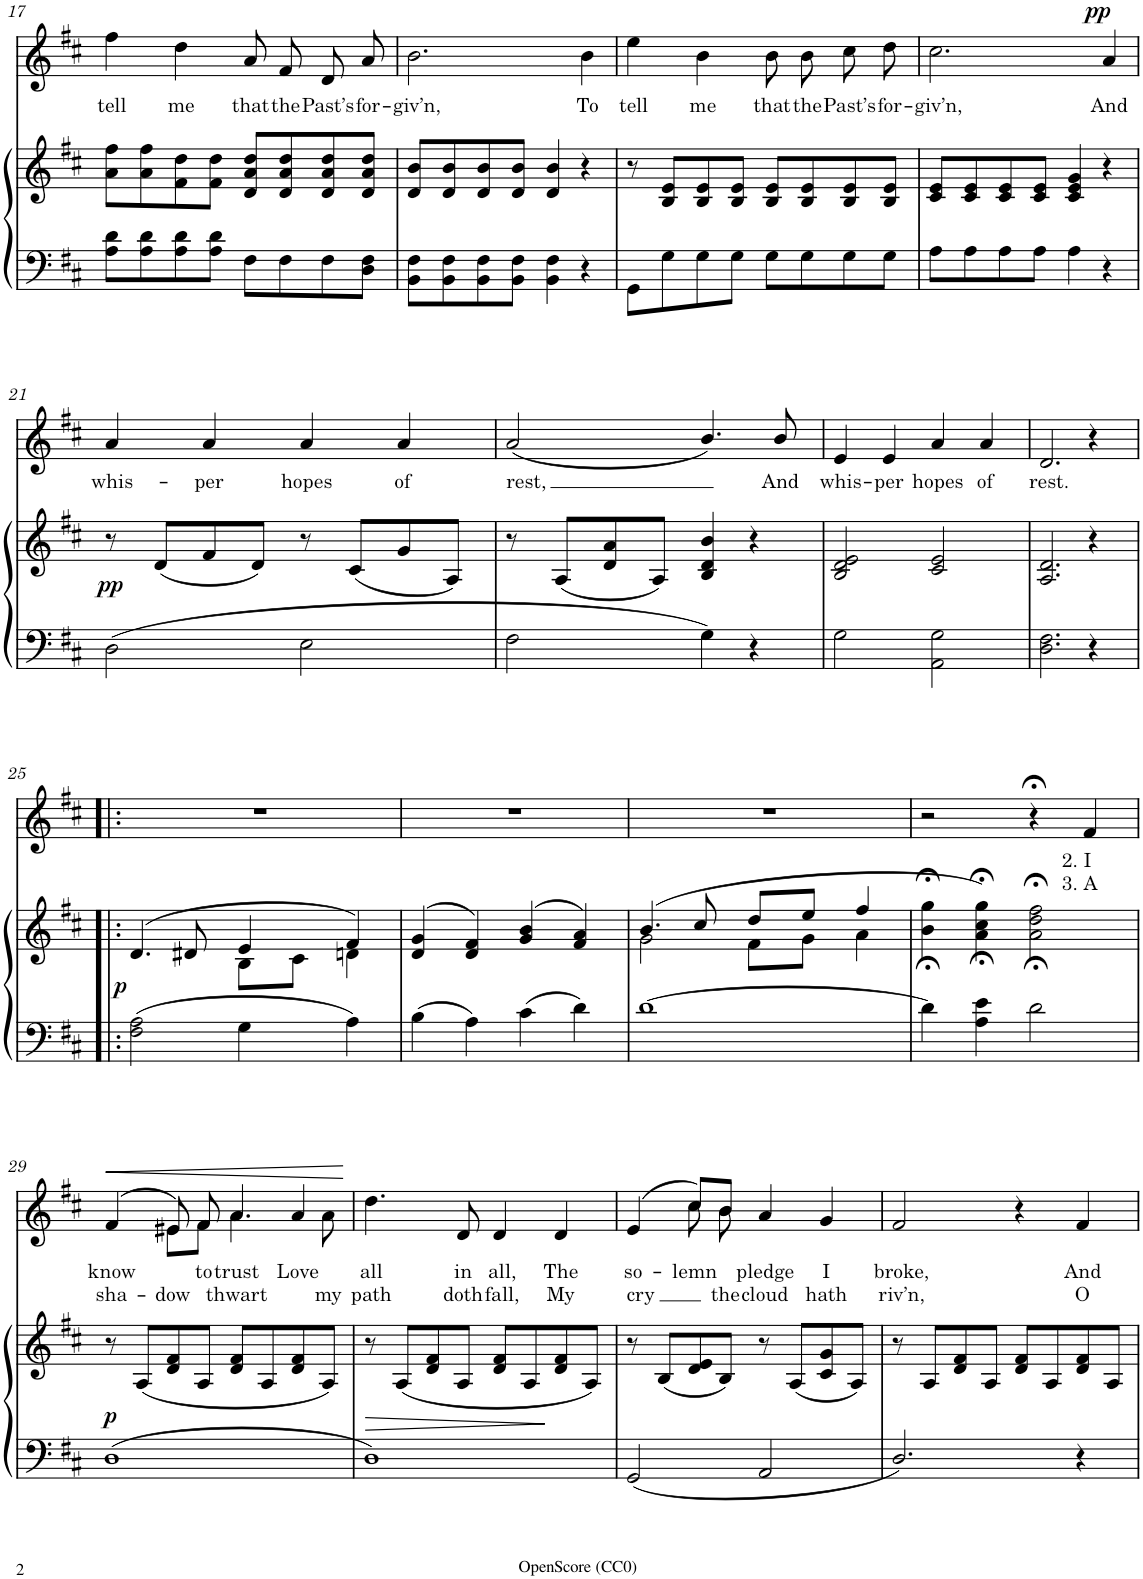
**kern	**kern	**dynam	**kern	**text	**text	**dynam
*part2	*part2	*part2	*part1	*part1	*part1	*part1
*staff3	*staff2	*staff2/3	*staff1	*staff1	*staff1	*staff1
*I"Piano	*	*	*I"Voice	*	*	*
*I'Pno	*	*	*	*	*	*
!!LO:PB:g=z
*clefF4	*clefG2	*	*clefG2	*	*	*
*k[f#c#]	*k[f#c#]	*	*k[f#c#]	*	*	*
*M2/2	*M2/2	*	*M2/2	*	*	*
*met(c|)	*met(c|)	*	*met(c|)	*	*	*
=17	=17	=17	=17	=17	=17	=17
!	!	!	!	!LO:LY:b	!	!
8A\ 8d\L	8a\ 8ff#\L	.	4ff#\	tell	.	.
8A\ 8d\	8a\ 8ff#\	.	.	.	.	.
!	!	!	!	!LO:LY:b	!	!
8A\ 8d\	8f#\ 8dd\	.	4dd\	me	.	.
8A\ 8d\J	8f#\ 8dd\J	.	.	.	.	.
!	!	!	!	!LO:LY:b	!	!
8F#\L	8d/ 8a/ 8dd/L	.	8a/	that	.	.
!	!	!	!	!LO:LY:b	!	!
8F#\	8d/ 8a/ 8dd/	.	8f#/	the	.	.
!	!	!	!	!LO:LY:b	!	!
8F#\	8d/ 8a/ 8dd/	.	8d/	Past’s	.	.
!	!	!	!	!LO:LY:b	!	!
8D\ 8F#\J	8d/ 8a/ 8dd/J	.	8a/	for-	.	.
=18	=18	=18	=18	=18	=18	=18
!	!	!	!	!LO:LY:b	!	!
8BB\ 8F#\L	8d/ 8b/L	.	2.b\	-giv’n,	.	.
8BB\ 8F#\	8d/ 8b/	.	.	.	.	.
8BB\ 8F#\	8d/ 8b/	.	.	.	.	.
8BB\ 8F#\J	8d/ 8b/J	.	.	.	.	.
4BB\ 4F#\	4d/ 4b/	.	.	.	.	.
!	!	!	!	!LO:LY:b	!	!
4r	4r	.	4b\	To	.	.
=19	=19	=19	=19	=19	=19	=19
!	!	!	!	!LO:LY:b	!	!
8GG\L	8r	.	4ee\	tell	.	.
8G\	8B/ 8e/L	.	.	.	.	.
!	!	!	!	!LO:LY:b	!	!
8G\	8B/ 8e/	.	4b\	me	.	.
8G\J	8B/ 8e/J	.	.	.	.	.
!	!	!	!	!LO:LY:b	!	!
8G\L	8B/ 8e/L	.	8b\	that	.	.
!	!	!	!	!LO:LY:b	!	!
8G\	8B/ 8e/	.	8b\	the	.	.
!	!	!	!	!LO:LY:b	!	!
8G\	8B/ 8e/	.	8cc#\	Past’s	.	.
!	!	!	!	!LO:LY:b	!	!
8G\J	8B/ 8e/J	.	8dd\	for-	.	.
=20	=20	=20	=20	=20	=20	=20
!	!	!	!	!LO:LY:b	!	!
8A\L	8c#/ 8e/L	.	2.cc#\	-giv’n,	.	.
8A\	8c#/ 8e/	.	.	.	.	.
8A\	8c#/ 8e/	.	.	.	.	.
8A\J	8c#/ 8e/J	.	.	.	.	.
4A\	4c#/ 4e/ 4g/	.	.	.	.	.
!	!	!	!	!LO:LY:b	!	!LO:DY:a
4r	4r	.	4a/	And	.	pp
!!LO:LB:g=z
=21	=21	=21	=21	=21	=21	=21
!	!	!LO:DY:b	!	!LO:LY:b	!	!
2D\	8r	pp	4a/	whis-	.	.
.	(8d/L	.	.	.	.	.
!	!	!	!	!LO:LY:b	!	!
.	8f#/	.	4a/	-per	.	.
.	8d/J)	.	.	.	.	.
!	!	!	!	!LO:LY:b	!	!
2E\	8r	.	4a/	hopes	.	.
.	(8c#/L	.	.	.	.	.
!	!	!	!	!LO:LY:b	!	!
.	8g/	.	4a/	of	.	.
.	8A/J)	.	.	.	.	.
=22	=22	=22	=22	=22	=22	=22
!	!	!	!	!LO:LY:b	!	!
2F#\	8r	.	(2a/	rest,	.	.
.	(8A/L	.	.	.	.	.
.	8d/ 8a/	.	.	.	.	.
.	8A/J)	.	.	.	.	.
4G\	4B/ 4d/ 4b/	.	4.b/)	.	.	.
4r	4r	.	.	.	.	.
!	!	!	!	!LO:LY:b	!	!
.	.	.	8b/	And	.	.
=23	=23	=23	=23	=23	=23	=23
!	!	!	!	!LO:LY:b	!	!
2G\	2B/ 2d/ 2e/	.	4e/	whis-	.	.
!	!	!	!	!LO:LY:b	!	!
.	.	.	4e/	-per	.	.
!	!	!	!	!LO:LY:b	!	!
2AA\ 2G\	2c#/ 2e/	.	4a/	hopes	.	.
!	!	!	!	!LO:LY:b	!	!
.	.	.	4a/	of	.	.
=24	=24	=24	=24	=24	=24	=24
!	!	!	!	!LO:LY:b	!	!
2.D\ 2.F#\	2.A/ 2.d/	.	2.d/	rest.	.	.
4r	4r	.	4r	.	.	.
!!LO:LB:g=z
=25!|:	=25!|:	=25!|:	=25!|:	=25!|:	=25!|:	=25!|:
*	*^	*	*	*	*	*
!	!	!	!LO:DY:b	!	!	!	!
2F#\ 2A\	(4.d/	2ryy	p	1r	.	.	.
.	8d#X/	.	.	.	.	.	.
4G\	4e/	8B\L	.	.	.	.	.
.	.	8c#\J	.	.	.	.	.
4A\	4f#/)	4dn\	.	.	.	.	.
*	*v	*v	*	*	*	*	*
=26	=26	=26	=26	=26	=26	=26
4B\	(>4d/ 4g/	.	1r	.	.	.
4A\	4d/ 4f#/)	.	.	.	.	.
4c#\	(>4g/ 4b/	.	.	.	.	.
4d\	4f#/ 4a/)	.	.	.	.	.
=27	=27	=27	=27	=27	=27	=27
*	*^	*	*	*	*	*
[1d	(4.b/	2g\	.	1r	.	.	.
.	8cc#/	.	.	.	.	.	.
.	8dd/L	8f#\L	.	.	.	.	.
.	8ee/J	8g\J	.	.	.	.	.
.	4ff#/	4a\	.	.	.	.	.
*	*v	*v	*	*	*	*	*
=28	=28	=28	=28	=28	=28	=28
4d;<\]	4b\;< 4gg\;<	.	2r	.	.	.
4A\;< 4e\;<	4a\;< 4cc#\;< 4gg\;<)	.	.	.	.	.
2d;<\	2a\;< 2dd\;< 2ff#\;<	.	4r;<	.	.	.
!	!	!	!	!LO:LY:b	!LO:LY:b	!
.	.	.	4f#/	2. I	3. A	.
!!LO:LB:g=z
=29	=29	=29	=29	=29	=29	=29
!	!	!LO:DY:b	!	!LO:LY:b	!LO:LY:b	!LO:HP:b
*	*	*	*^	*	*	*
1D	8r	p	(>4f#/	4ryy	know	sha-	<
.	(8A/L	.	.	.	.	.	.
!	!	!	!	!	!	!LO:LY:b	!
.	8d/ 8f#/	.	8e#X/)	8e#\L	.	-dow	.
!	!	!	!	!	!LO:LY:b	!	!
.	8A/J	.	8f#/	8f#\J	to	.	.
!	!	!	!LO:N:head=solid	!LO:N:head=solid	!LO:LY:b	!LO:LY:b	!
.	8d/ 8f#/L	.	4a/	4.a\	trust	thwart	.
.	8A/	.	.	.	.	.	.
!	!	!	!	!	!LO:LY:b	!	!
.	8d/ 8f#/	.	4a/	.	Love	.	.
!	!	!	!	!	!	!LO:LY:b	!
.	8A/J)	.	.	8a\	.	my	.
*	*	*	*v	*v	*	*	*
.	.	.	.	.	.	[
=30	=30	=30	=30	=30	=30	=30
!	!	!LO:HP:b	!	!LO:LY:b	!LO:LY:b	!
1D	8r	>	4.dd\	all	path	.
.	(8A/L	.	.	.	.	.
.	8d/ 8f#/	.	.	.	.	.
!	!	!	!	!LO:LY:b	!LO:LY:b	!
.	8A/J	.	8d/	in	doth	.
!	!	!	!	!LO:LY:b	!LO:LY:b	!
.	8d/ 8f#/L	.	4d/	all,	fall,	.
.	8A/	.	.	.	.	.
!	!	!	!	!LO:LY:b	!LO:LY:b	!
.	8d/ 8f#/	]	4d/	The	My	.
.	8A/J)	.	.	.	.	.
=31	=31	=31	=31	=31	=31	=31
!	!	!	!	!LO:LY:b	!LO:LY:b	!
*	*	*	*^	*	*	*
2GG/	8r	.	(4e/	4ryy	so-	cry	.
.	(8B/L	.	.	.	.	.	.
!	!	!	!	!	!LO:LY:b	!	!
.	8d/ 8e/	.	8cc#/L)	8cc#\	-lemn	.	.
!	!	!	!	!	!	!LO:LY:b	!
.	8B/J)	.	8b/J	8b\	.	the	.
!	!	!	!	!	!LO:LY:b	!LO:LY:b	!
2AA/	8r	.	4a/	2ryy	pledge	cloud	.
.	(8A/L	.	.	.	.	.	.
!	!	!	!	!	!LO:LY:b	!LO:LY:b	!
.	8c#/ 8g/	.	4g/	.	I	hath	.
.	8A/J)	.	.	.	.	.	.
*	*	*	*v	*v	*	*	*
=32	=32	=32	=32	=32	=32	=32
!	!	!	!	!LO:LY:b	!LO:LY:b	!
2.D/	8r	.	2f#/	broke,	riv’n,	.
.	8A/L	.	.	.	.	.
.	8d/ 8f#/	.	.	.	.	.
.	8A/J	.	.	.	.	.
.	8d/ 8f#/L	.	4r	.	.	.
.	8A/	.	.	.	.	.
!	!	!	!	!LO:LY:b	!LO:LY:b	!
4r	8d/ 8f#/	.	4f#/	And	O	.
.	8A/J	.	.	.	.	.
=	=	=	=	=	=	=
*-	*-	*-	*-	*-	*-	*-
